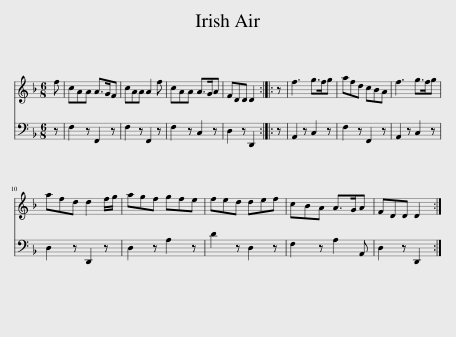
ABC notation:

X:1
%%score 1 2
L:1/8
M:6/8
I:linebreak $
K:F
V:1 treble
V:2 bass
V:1
 f | cAA A>GF | cAA A2 f | cAA A>GA | FDD D2 :: %5
 z | f3 g>fg | afd cBA | f3 g>fg |$ afd d2 f/g/ | %10
 agf gfe | fed def | cBA A>GA | FDD D2 :| %14
V:2
 z | F,2 z F,,2 z | F,2 z F,,2 z | F,2 z C,2 z | D,2 z D,,2 :: %5
 z | A,,2 z C,2 z | F,2 z F,,2 z | A,,2 z C,2 z |$ D,2 z D,,2 z | %10
 D,2 z A,2 z | D2 z D,2 z | F,2 z A,2 A,, | D,2 z D,,2 :| %14
